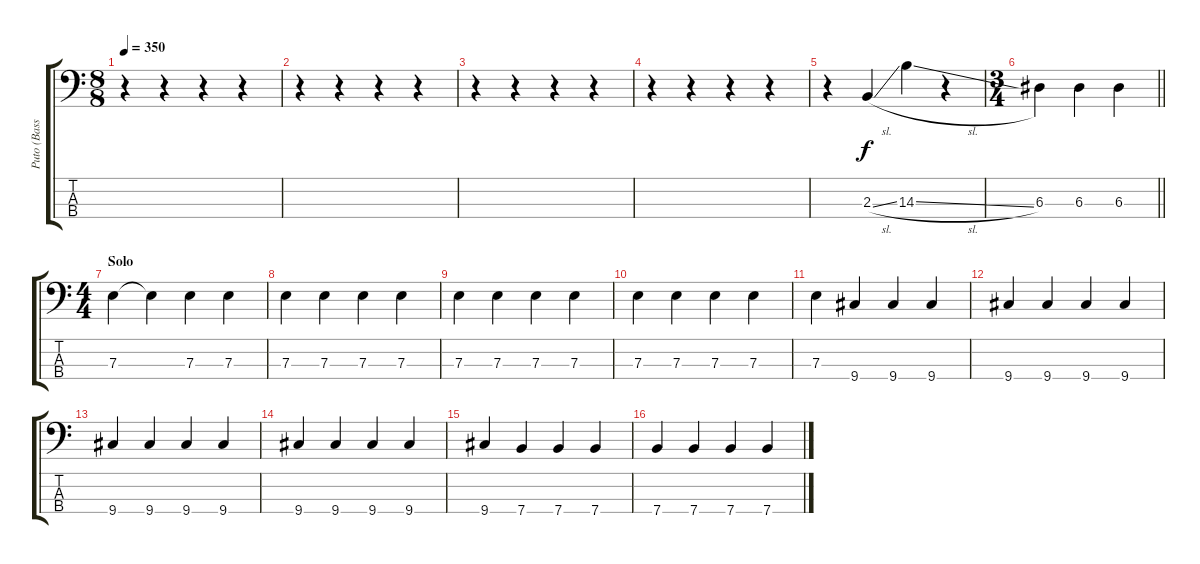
\track ("Puto (Bass)" "Puto (Bass") {solo instrument electricbasspick}
\staff {score tabs}
\tuning (G2 D2 A1 E1) {hide}
\ts (8 8)
\tempo 350
\clef f4
\ks c
r.4{dy f} r.4 r.4 r.4 |
r.4 r.4 r.4 r.4 |
r.4 r.4 r.4 r.4 |
r.4 r.4 r.4 r.4 |
r.4 2.3{sl}.4 14.3{sl}.4 r.4 |
\ts (3 4)
\barLineRight lightlight
6.3.4 6.3.4 6.3.4 |
\ts (4 4)
\section ("" "Solo")
7.3.4 7.3{t}.4 7.3.4 7.3.4 |
7.3.4 7.3.4 7.3.4 7.3.4 |
7.3.4 7.3.4 7.3.4 7.3.4 |
7.3.4 7.3.4 7.3.4 7.3.4 |
7.3.4 9.4.4 9.4.4 9.4.4 |
9.4.4 9.4.4 9.4.4 9.4.4 |
9.4.4 9.4.4 9.4.4 9.4.4 |
9.4.4 9.4.4 9.4.4 9.4.4 |
9.4.4 7.4.4 7.4.4 7.4.4 |
7.4.4 7.4.4 7.4.4 7.4.4
